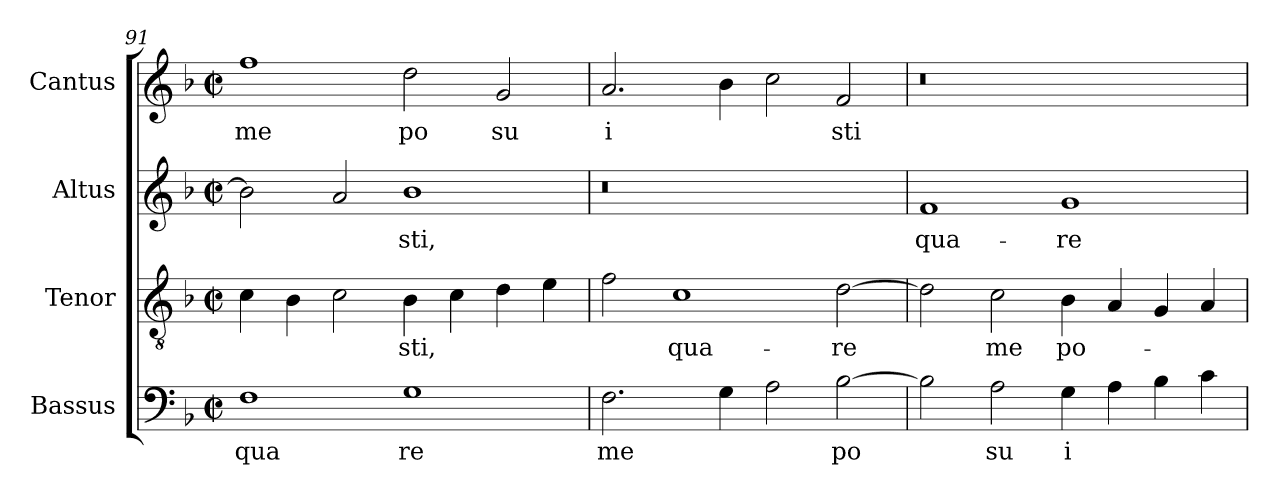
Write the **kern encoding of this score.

**kern	**text	**kern	**text	**kern	**text	**kern	**text
*part4	*part4	*part3	*part3	*part2	*part2	*part1	*part1
*staff4	*staff4	*staff3	*staff3	*staff2	*staff2	*staff1	*staff1
*I"Bassus	*	*I"Tenor	*	*I"Altus	*	*I"Cantus	*
*clefF4	*	*clefGv2	*	*clefG2	*	*clefG2	*
*k[b-]	*	*k[b-]	*	*k[b-]	*	*k[b-]	*
*F:	*	*F:	*	*F:	*	*F:	*
*M2/2	*	*M2/2	*	*M2/2	*	*M2/2	*
*met(c|)	*	*met(c|)	*	*met(c|)	*	*met(c|)	*
=91	=91	=91	=91	=91	=91	=91	=91
!	!LO:LY:b:cj	!	!	!	!	!	!LO:LY:b:cj
1F	qua	4c\	.	2b-\]	.	1ff	me
.	.	4B-\	.	.	.	.	.
.	.	2c\	.	2a/	.	.	.
!	!LO:LY:b:cj	!	!LO:LY:b	!	!LO:LY:b:cj	!	!LO:LY:b:cj
1G	re	4B-\	-sti,	1b-	-sti,	2dd\	po
.	.	4c\	.	.	.	.	.
!	!	!	!	!	!	!	!LO:LY:b:cj
.	.	4d\	.	.	.	2g/	su
.	.	4e\	.	.	.	.	.
=92	=92	=92	=92	=92	=92	=92	=92
!	!LO:LY:b	!	!	!	!	!	!LO:LY:b:rj
2.F\	me	2f\	.	0r	.	2.a/	i
!	!	!	!LO:LY:b:cj	!	!	!	!
.	.	1c	qua-	.	.	.	.
4G\	.	.	.	.	.	4b-\	.
2A\	.	.	.	.	.	2cc\	.
!	!LO:LY:b:cj	!	!LO:LY:b:cj	!	!	!	!LO:LY:b:cj
[>2B-\	po	[>2d\	-re	.	.	2f/	sti
=93	=93	=93	=93	=93	=93	=93	=93
!	!	!	!	!	!LO:LY:b:cj	!	!
2B-\]	.	2d\]	.	1f	qua-	0r	.
!	!LO:LY:b:cj	!	!LO:LY:b:cj	!	!	!	!
2A\	su	2c\	me	.	.	.	.
!	!LO:LY:b:rj	!	!LO:LY:b:cj	!	!LO:LY:b:cj	!	!
4G\	i	4B-\	po-	1g	-re	.	.
4A\	.	4A/	.	.	.	.	.
4B-\	.	4G/	.	.	.	.	.
4c\	.	4A/	.	.	.	.	.
=	=	=	=	=	=	=	=
*-	*-	*-	*-	*-	*-	*-	*-
